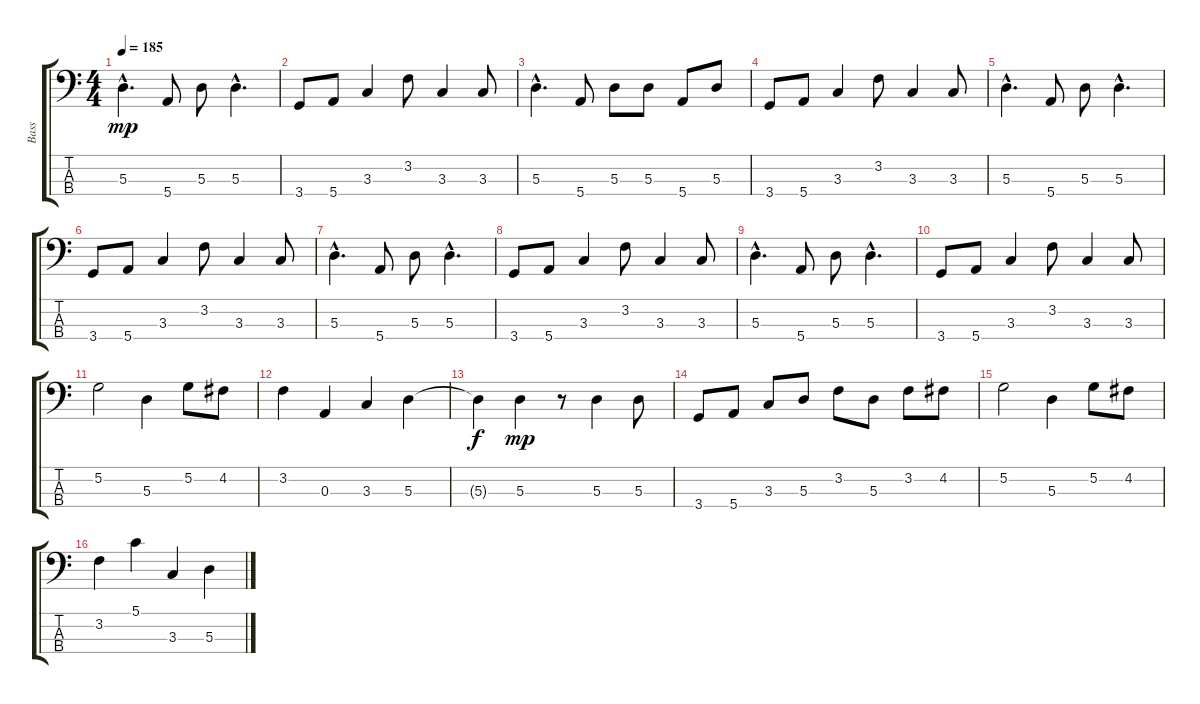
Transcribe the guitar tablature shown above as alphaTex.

\track ("Bass" "Bass") {instrument electricbassfinger}
\staff {score tabs}
\tuning (G2 D2 A1 E1) {hide}
\ts (4 4)
\tempo 185
\clef f4
\ks c
5.3{hac}.4{d dy mp} 5.4.8 5.3.8 5.3{hac}.4{d} |
3.4.8 5.4.8 3.3.4 3.2.8 3.3.4 3.3.8 |
5.3{hac}.4{d} 5.4.8 5.3.8 5.3.8 5.4.8 5.3.8 |
3.4.8 5.4.8 3.3.4 3.2.8 3.3.4 3.3.8 |
5.3{hac}.4{d} 5.4.8 5.3.8 5.3{hac}.4{d} |
3.4.8 5.4.8 3.3.4 3.2.8 3.3.4 3.3.8 |
5.3{hac}.4{d} 5.4.8 5.3.8 5.3{hac}.4{d} |
3.4.8 5.4.8 3.3.4 3.2.8 3.3.4 3.3.8 |
5.3{hac}.4{d} 5.4.8 5.3.8 5.3{hac}.4{d} |
3.4.8 5.4.8 3.3.4 3.2.8 3.3.4 3.3.8 |
5.2.2 5.3.4 5.2.8 4.2.8 |
3.2.4 0.3.4 3.3.4 5.3.4 |
5.3{t}.4{dy f} 5.3.4{dy mp} r.8 5.3.4 5.3.8 |
3.4.8 5.4.8 3.3.8 5.3.8 3.2.8 5.3.8 3.2.8 4.2.8 |
5.2.2 5.3.4 5.2.8 4.2.8 |
3.2.4 5.1.4 3.3.4 5.3.4
